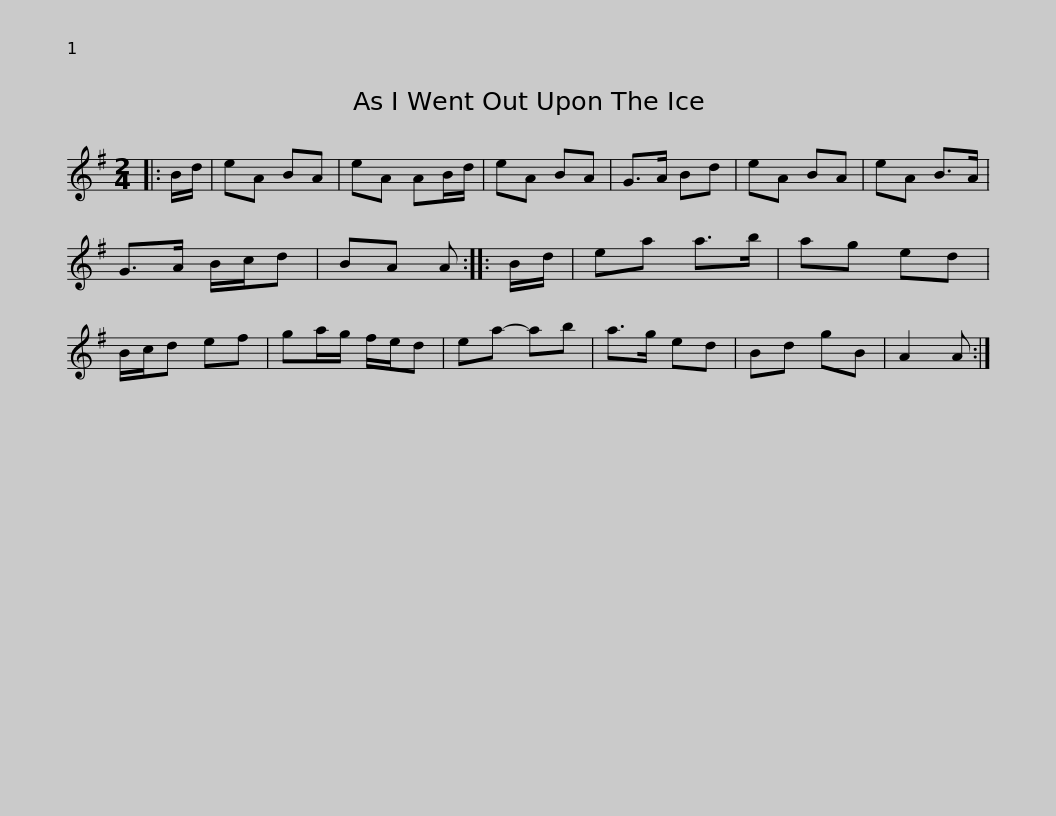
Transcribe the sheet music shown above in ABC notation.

X:1
L:1/8
M:2/4
I:linebreak $
K:G
V:1 treble
V:1
|: B/d/ | eA BA | eA AB/d/ | eA BA | G>A Bd | %5
 eA BA | eA B>A | G>A B/c/d | BA A :: B/d/ |$ %10
 ea a>b | ag ed | B/c/d ef | ga/g/ f/e/d | ea- ab | %15
 a>g ed | Bd gB | A2 A :| %18
